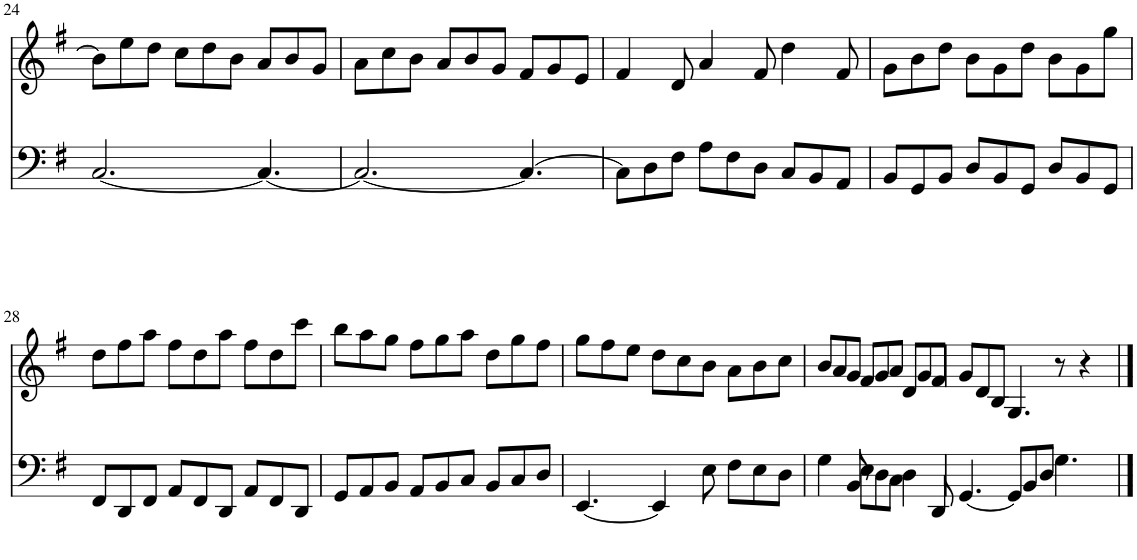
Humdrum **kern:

**kern	**kern
*part2	*part1
*staff2	*staff1
*I"Left Hand	*I"Right Hand
!!LO:PB:g=z
*clefF4	*clefG2
*k[f#]	*k[f#]
*M9/8	*M9/8
=24	=24
[2.C/	8b\L]
.	8ee\
.	8dd\J
.	8cc\L
.	8dd\
.	8b\J
4.C/_	8a/L
.	8b/
.	8g/J
=25	=25
2.C/_	8a\L
.	8cc\
.	8b\J
.	8a/L
.	8b/
.	8g/J
4.C/_	8f#/L
.	8g/
.	8e/J
=26	=26
8C\L]	4f#/
8D\	.
8F#\J	8d/
8A\L	4a/
8F#\	.
8D\J	8f#/
8C/L	4dd\
8BB/	.
8AA/J	8f#/
=27	=27
8BB/L	8g\L
8GG/	8b\
8BB/J	8dd\J
8D/L	8b\L
8BB/	8g\
8GG/J	8dd\J
8D/L	8b\L
8BB/	8g\
8GG/J	8gg\J
!!LO:LB:g=z
=28	=28
8FF#/L	8dd\L
8DD/	8ff#\
8FF#/J	8aa\J
8AA/L	8ff#\L
8FF#/	8dd\
8DD/J	8aa\J
8AA/L	8ff#\L
8FF#/	8dd\
8DD/J	8ccc\J
=29	=29
8GG/L	8bb\L
8AA/	8aa\
8BB/J	8gg\J
8AA/L	8ff#\L
8BB/	8gg\
8C/J	8aa\J
8BB/L	8dd\L
8C/	8gg\
8D/J	8ff#\J
=30	=30
[4.EE/	8gg\L
.	8ff#\
.	8ee\J
4EE/]	8dd\L
.	8cc\
8E\	8b\J
8F#\L	8a\L
8E\	8b\
8D\J	8cc\J
=31	=31
4G\	8b/L
.	8a/
8BB/	8g/J
8E\L	8f#/L
8D\	8g/
8C\J	8a/J
4D\	8d/L
.	8g/
8DD/	8f#/J
=32	=32
[4.GG/	8g/L
.	8d/
.	8B/J
8GG/L]	4.G/
8BB/	.
8D/J	.
4.G\	8r
.	4r
==	==
*-	*-
